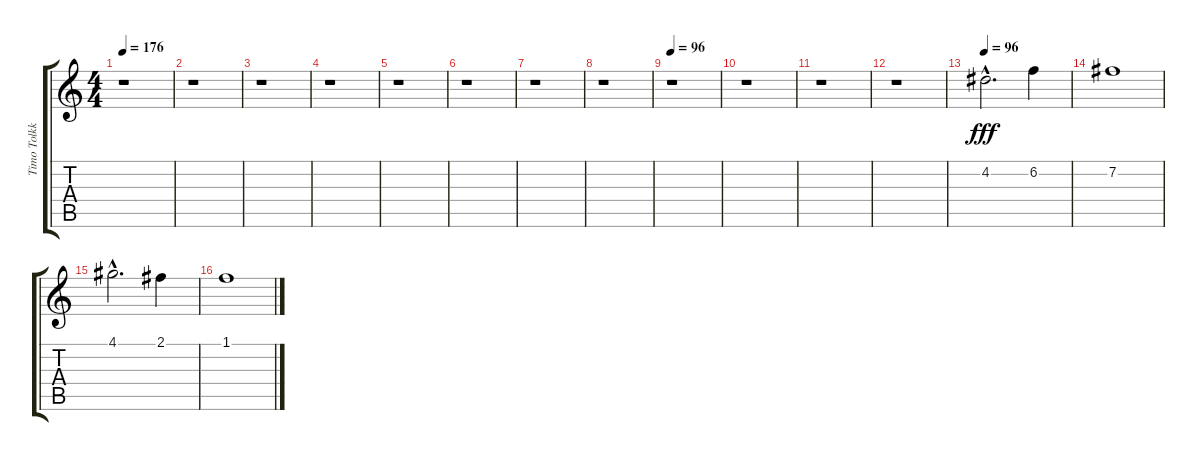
\track ("Timo Tolkki" "Timo Tolkk") {instrument overdrivenguitar}
\staff {score tabs}
\tuning (E4 B3 G3 D3 A2 E2) {hide}
\ts (4 4)
\tempo 176
\clef g2
\ks c
r.1{dy fff} |
r.1 |
r.1 |
r.1 |
r.1 |
r.1 |
r.1 |
r.1 |
\tempo 96
r.1 |
r.1 |
r.1 |
r.1 |
\tempo 96
4.2{hac}.2{d} 6.2.4 |
7.2.1 |
4.1{hac}.2{d} 2.1.4 |
1.1.1
